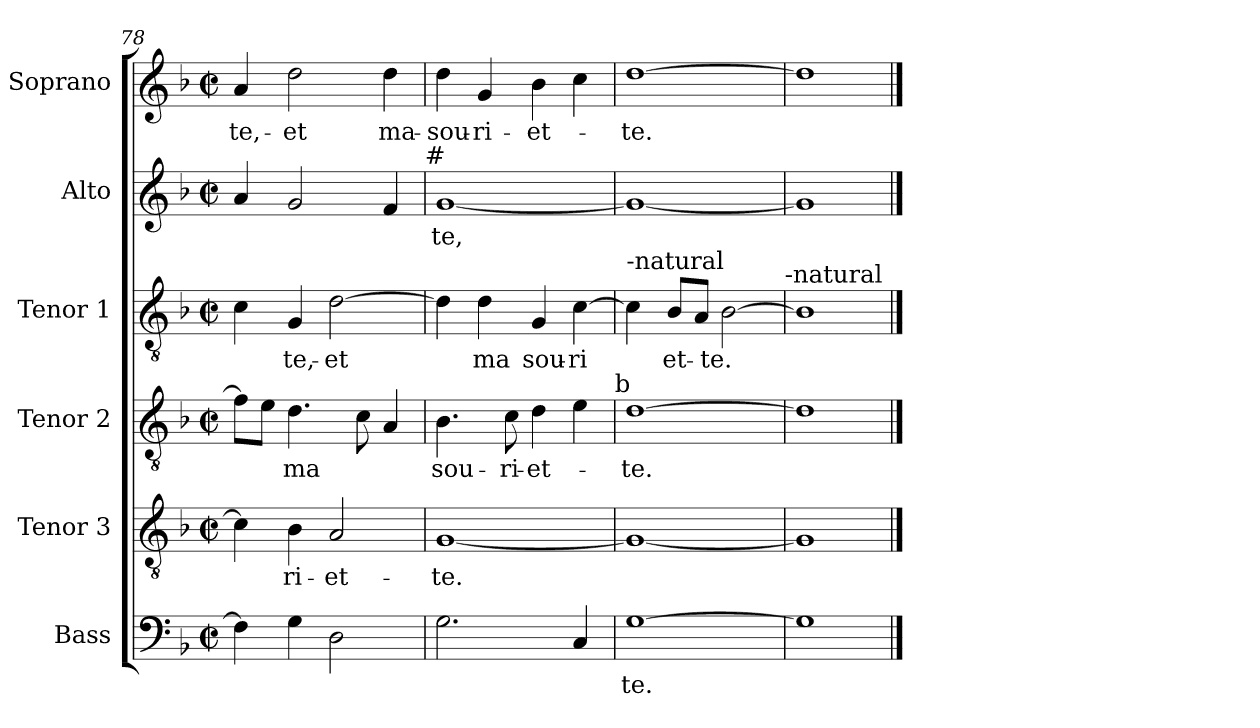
**kern	**text	**kern	**text	**kern	**text	**kern	**text	**kern	**text	**kern	**text
*part6	*part6	*part5	*part5	*part4	*part4	*part3	*part3	*part2	*part2	*part1	*part1
*staff6	*staff6	*staff5	*staff5	*staff4	*staff4	*staff3	*staff3	*staff2	*staff2	*staff1	*staff1
*I"Bass	*	*I"Tenor 3	*	*I"Tenor 2	*	*I"Tenor 1	*	*I"Alto	*	*I"Soprano	*
*I'B	*	*I'T 3	*	*I'T 2	*	*I'T 1	*	*I'A	*	*I'S	*
*clefF4	*	*clefGv2	*	*clefGv2	*	*clefGv2	*	*clefG2	*	*clefG2	*
*k[b-]	*	*k[b-]	*	*k[b-]	*	*k[b-]	*	*k[b-]	*	*k[b-]	*
*F:	*	*F:	*	*F:	*	*F:	*	*F:	*	*F:	*
*M2/2	*	*M2/2	*	*M2/2	*	*M2/2	*	*M2/2	*	*M2/2	*
*met(c|)	*	*met(c|)	*	*met(c|)	*	*met(c|)	*	*met(c|)	*	*met(c|)	*
=78	=78	=78	=78	=78	=78	=78	=78	=78	=78	=78	=78
4F\]	.	4c\]	.	8f\L]	.	4c\	.	4a/	.	4a/	-te,-
.	.	.	.	8e\J	.	.	.	.	.	.	.
4G\	.	4B-\	-ri-	4.d\	ma	4G/	-te,-	2g/	.	2dd\	-et
2D\	.	2A/	-et-	.	.	[2d\	-et	.	.	.	.
.	.	.	.	8c\	.	.	.	.	.	.	.
.	.	.	.	4A/	.	.	.	4f/	.	4dd\	ma-
!	!	!	!	!	!	!	!	!LO:TX:a:t=#	!	!	!
=79	=79	=79	=79	=79	=79	=79	=79	=79	=79	=79	=79
2.G\	.	[1G	-te.	4.B-\	sou-	4d\]	.	[1g	-te,	4dd\	-sou-
.	.	.	.	.	.	4d\	ma	.	.	4g/	-ri-
.	.	.	.	8c\	-ri-	.	.	.	.	.	.
.	.	.	.	4d\	-et-	4G/	sou-	.	.	4b-\	-et-
4C/	.	.	.	4e\	.	[4c\	-ri	.	.	4cc\	.
!	!	!	!	!LO:TX:a:t=b	!	!	!	!	!	!	!
=80	=80	=80	=80	=80	=80	=80	=80	=80	=80	=80	=80
!	!	!	!	!	!	!LO:TX:a:t=-natural	!	!	!	!	!
[1G	-te.	1G_	.	[1d	-te.	4c\]	.	1g_	.	[1dd	-te.
.	.	.	.	.	.	8B-/L	et-	.	.	.	.
.	.	.	.	.	.	8A/J	.	.	.	.	.
.	.	.	.	.	.	[2B-\	-te.	.	.	.	.
!	!	!	!	!	!	!LO:TX:a:t=-natural	!	!	!	!	!
=81	=81	=81	=81	=81	=81	=81	=81	=81	=81	=81	=81
1G]	.	1G]	.	1d]	.	1B-]	.	1g]	.	1dd]	.
==	==	==	==	==	==	==	==	==	==	==	==
*-	*-	*-	*-	*-	*-	*-	*-	*-	*-	*-	*-
